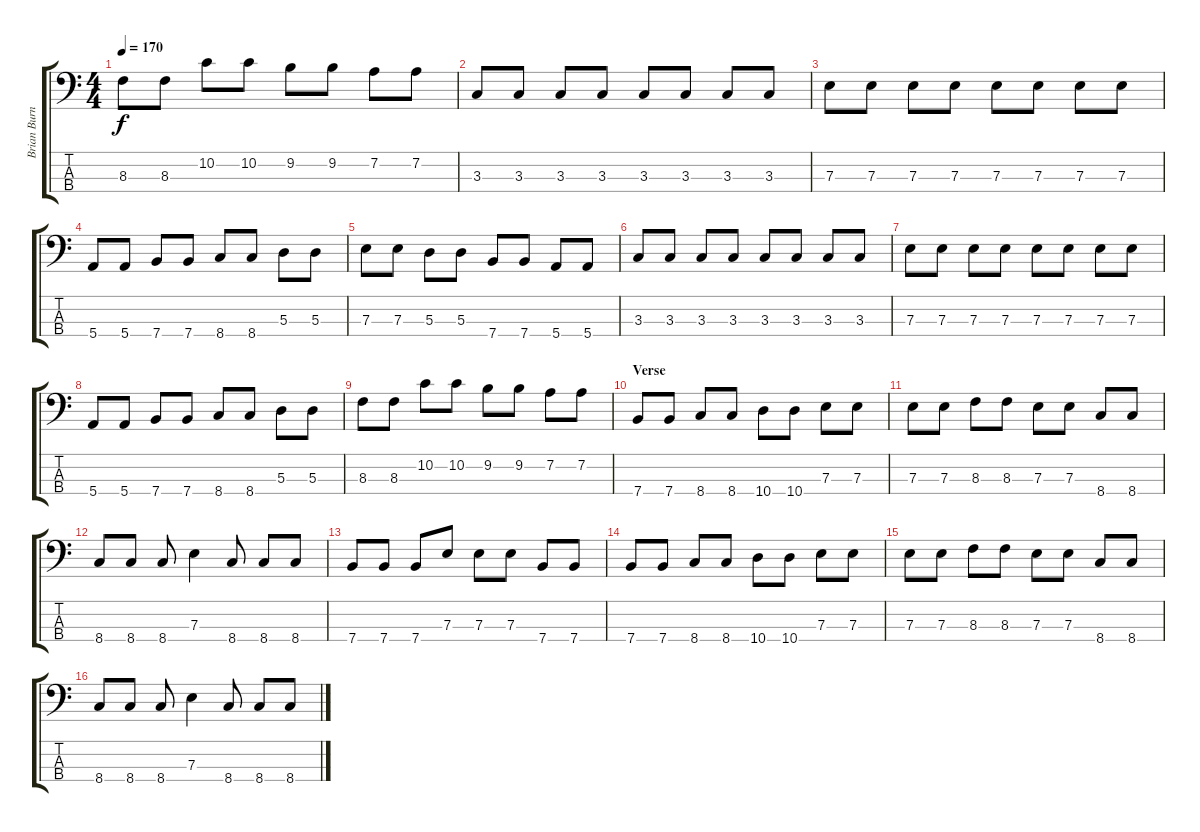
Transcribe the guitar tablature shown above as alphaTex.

\track ("Brian Burnham" "Brian Burn") {instrument electricbasspick}
\staff {score tabs}
\tuning (G2 D2 A1 E1) {hide}
\ts (4 4)
\tempo 170
\clef f4
\ks c
8.3.8{dy f} 8.3.8 10.2.8 10.2.8 9.2.8 9.2.8 7.2.8 7.2.8 |
3.3.8 3.3.8 3.3.8 3.3.8 3.3.8 3.3.8 3.3.8 3.3.8 |
7.3.8 7.3.8 7.3.8 7.3.8 7.3.8 7.3.8 7.3.8 7.3.8 |
5.4.8 5.4.8 7.4.8 7.4.8 8.4.8 8.4.8 5.3.8 5.3.8 |
7.3.8 7.3.8 5.3.8 5.3.8 7.4.8 7.4.8 5.4.8 5.4.8 |
3.3.8 3.3.8 3.3.8 3.3.8 3.3.8 3.3.8 3.3.8 3.3.8 |
7.3.8 7.3.8 7.3.8 7.3.8 7.3.8 7.3.8 7.3.8 7.3.8 |
5.4.8 5.4.8 7.4.8 7.4.8 8.4.8 8.4.8 5.3.8 5.3.8 |
8.3.8 8.3.8 10.2.8 10.2.8 9.2.8 9.2.8 7.2.8 7.2.8 |
\section ("" "Verse")
7.4.8 7.4.8 8.4.8 8.4.8 10.4.8 10.4.8 7.3.8 7.3.8 |
7.3.8 7.3.8 8.3.8 8.3.8 7.3.8 7.3.8 8.4.8 8.4.8 |
8.4.8 8.4.8 8.4.8 7.3.4 8.4.8 8.4.8 8.4.8 |
7.4.8 7.4.8 7.4.8 7.3.8 7.3.8 7.3.8 7.4.8 7.4.8 |
7.4.8 7.4.8 8.4.8 8.4.8 10.4.8 10.4.8 7.3.8 7.3.8 |
7.3.8 7.3.8 8.3.8 8.3.8 7.3.8 7.3.8 8.4.8 8.4.8 |
8.4.8 8.4.8 8.4.8 7.3.4 8.4.8 8.4.8 8.4.8
